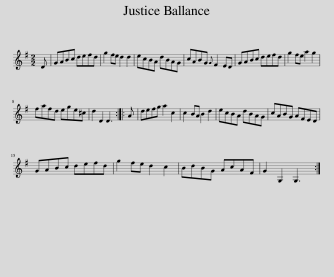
X:1
L:1/8
M:2/2
I:linebreak $
K:G
V:1 treble
V:1
 D | GABc defd | g2 fe d2 d2 | ecBA dBAG | cABG{G} F2 ED | %5
 GABc defd | g2 fe a2 g2 |$ fafd ege^c | d2 D2 D3 :: A | %10
 defg a2 c2 | c2 BA B2 d2 | ecBA dBAG | cABG AFED |$ GABc defd | %15
 g2 fe d2 c2 | BdBG AcAF | G2 G,2 G,3 :| %18
